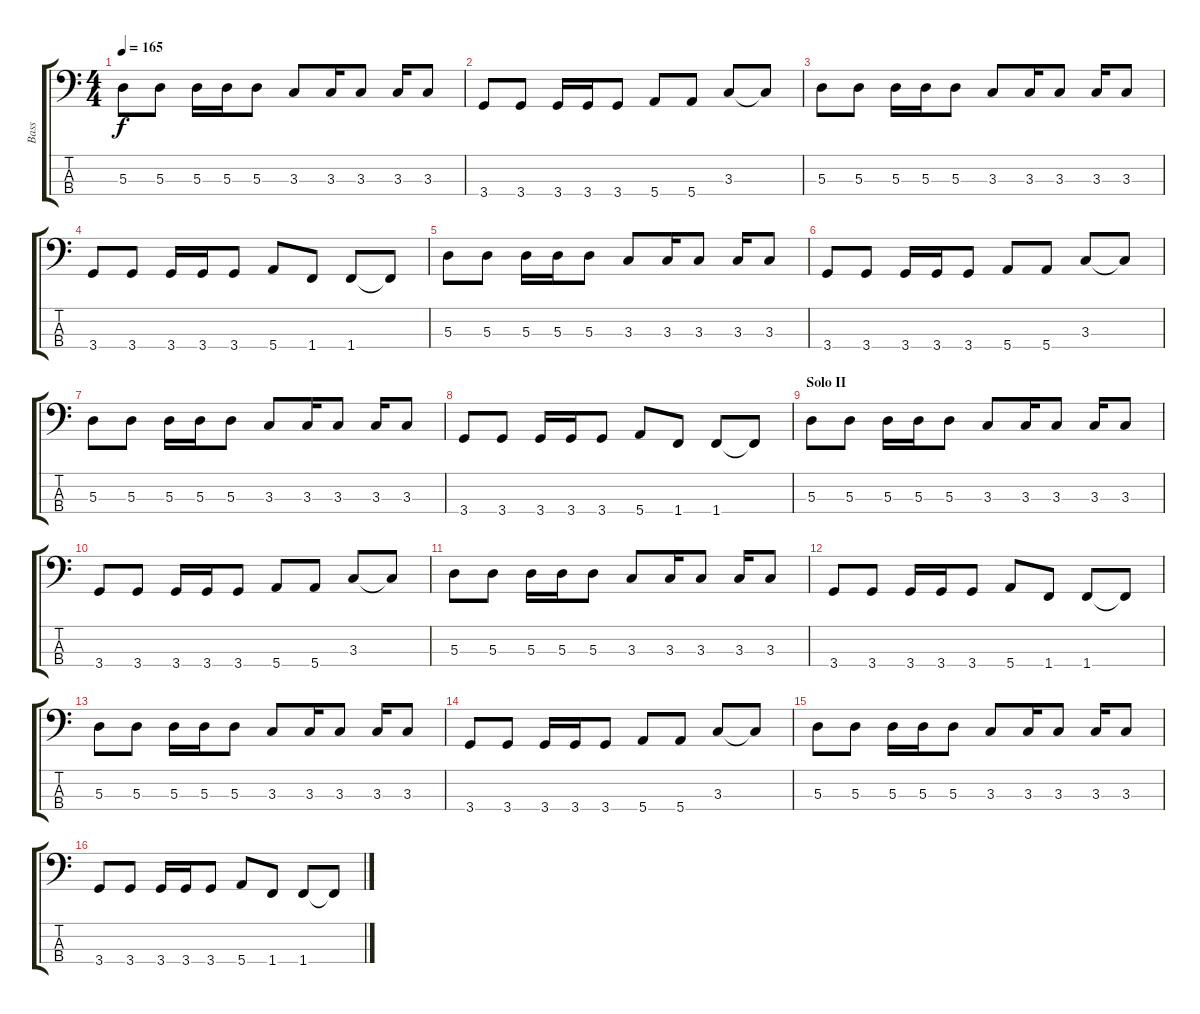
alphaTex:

\track ("Bass" "Bass") {instrument electricbassfinger}
\staff {score tabs}
\tuning (G2 D2 A1 E1) {hide}
\ts (4 4)
\tempo 165
\clef f4
\ks c
5.3.8{dy f} 5.3.8 5.3.16 5.3.16 5.3.8 3.3.8 3.3.16 3.3.8 3.3.16 3.3.8 |
3.4.8 3.4.8 3.4.16 3.4.16 3.4.8 5.4.8 5.4.8 3.3.8 3.3{t}.8 |
5.3.8 5.3.8 5.3.16 5.3.16 5.3.8 3.3.8 3.3.16 3.3.8 3.3.16 3.3.8 |
3.4.8 3.4.8 3.4.16 3.4.16 3.4.8 5.4.8 1.4.8 1.4.8 1.4{t}.8 |
5.3.8 5.3.8 5.3.16 5.3.16 5.3.8 3.3.8 3.3.16 3.3.8 3.3.16 3.3.8 |
3.4.8 3.4.8 3.4.16 3.4.16 3.4.8 5.4.8 5.4.8 3.3.8 3.3{t}.8 |
5.3.8 5.3.8 5.3.16 5.3.16 5.3.8 3.3.8 3.3.16 3.3.8 3.3.16 3.3.8 |
3.4.8 3.4.8 3.4.16 3.4.16 3.4.8 5.4.8 1.4.8 1.4.8 1.4{t}.8 |
\section ("" "Solo II")
5.3.8 5.3.8 5.3.16 5.3.16 5.3.8 3.3.8 3.3.16 3.3.8 3.3.16 3.3.8 |
3.4.8 3.4.8 3.4.16 3.4.16 3.4.8 5.4.8 5.4.8 3.3.8 3.3{t}.8 |
5.3.8 5.3.8 5.3.16 5.3.16 5.3.8 3.3.8 3.3.16 3.3.8 3.3.16 3.3.8 |
3.4.8 3.4.8 3.4.16 3.4.16 3.4.8 5.4.8 1.4.8 1.4.8 1.4{t}.8 |
5.3.8 5.3.8 5.3.16 5.3.16 5.3.8 3.3.8 3.3.16 3.3.8 3.3.16 3.3.8 |
3.4.8 3.4.8 3.4.16 3.4.16 3.4.8 5.4.8 5.4.8 3.3.8 3.3{t}.8 |
5.3.8 5.3.8 5.3.16 5.3.16 5.3.8 3.3.8 3.3.16 3.3.8 3.3.16 3.3.8 |
3.4.8 3.4.8 3.4.16 3.4.16 3.4.8 5.4.8 1.4.8 1.4.8 1.4{t}.8
